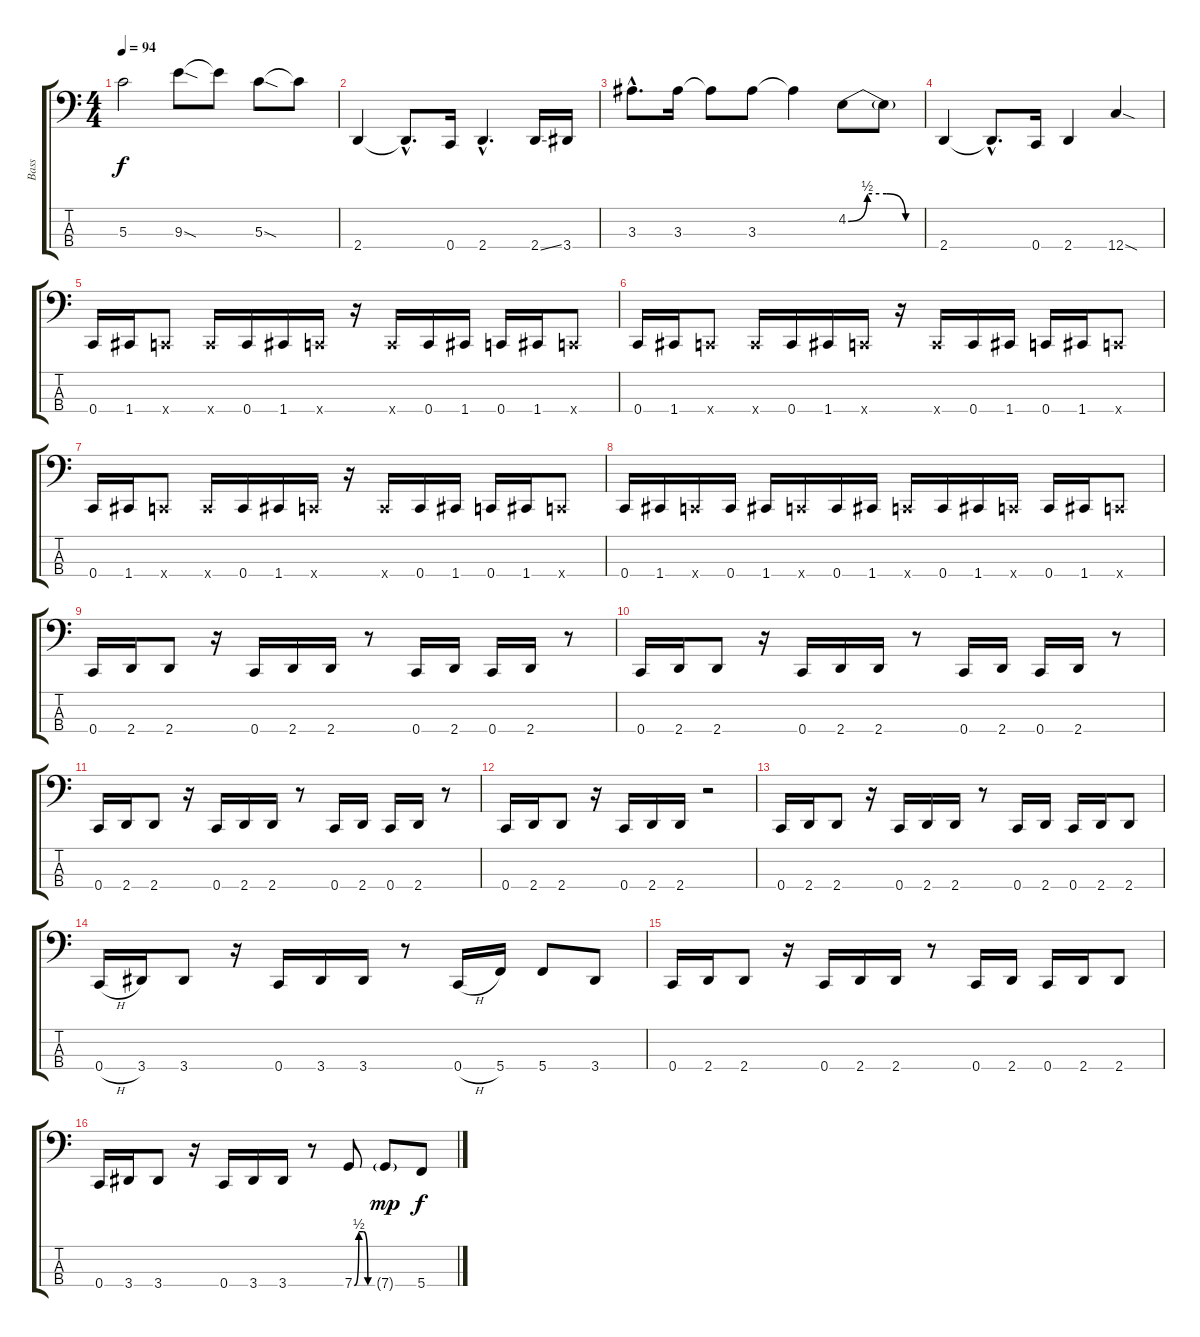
\track ("Bass" "Bass") {instrument electricbassfinger}
\staff {score tabs}
\tuning (F2 C2 G2 C1) {hide}
\ts (4 4)
\tempo 94
\clef f4
\ks c
5.3.2{dy f} 9.3{sod}.8 9.3{t}.8 5.3{sod}.8 5.3{t}.8 |
2.4.4 2.4{hac t}.8{d} 0.4.16 2.4{hac}.4{d} 2.4{ss}.16 3.4.16 |
3.3{hac}.8{d} 3.3.16 3.3{t}.8 3.3.8 3.3{t}.4 4.2{be (custom 0 0 15 2 30 2 45 0 60 0)}.8 4.2{t}.8 |
2.4.4 2.4{hac t}.8{d} 0.4.16 2.4.4 12.4{sod}.4 |
0.4.16 1.4.16 0.4{x}.8 0.4{x}.16 0.4.16 1.4.16 0.4{x}.16 r.16 0.4{x}.16 0.4.16 1.4.16 0.4.16 1.4.16 0.4{x}.8 |
0.4.16 1.4.16 0.4{x}.8 0.4{x}.16 0.4.16 1.4.16 0.4{x}.16 r.16 0.4{x}.16 0.4.16 1.4.16 0.4.16 1.4.16 0.4{x}.8 |
0.4.16 1.4.16 0.4{x}.8 0.4{x}.16 0.4.16 1.4.16 0.4{x}.16 r.16 0.4{x}.16 0.4.16 1.4.16 0.4.16 1.4.16 0.4{x}.8 |
0.4.16 1.4.16 0.4{x}.16 0.4.16 1.4.16 0.4{x}.16 0.4.16 1.4.16 0.4{x}.16 0.4.16 1.4.16 0.4{x}.16 0.4.16 1.4.16 0.4{x}.8 |
0.4.16 2.4.16 2.4.8 r.16 0.4.16 2.4.16 2.4.16 r.8 0.4.16 2.4.16 0.4.16 2.4.16 r.8 |
0.4.16 2.4.16 2.4.8 r.16 0.4.16 2.4.16 2.4.16 r.8 0.4.16 2.4.16 0.4.16 2.4.16 r.8 |
0.4.16 2.4.16 2.4.8 r.16 0.4.16 2.4.16 2.4.16 r.8 0.4.16 2.4.16 0.4.16 2.4.16 r.8 |
0.4.16 2.4.16 2.4.8 r.16 0.4.16 2.4.16 2.4.16 r.2 |
0.4.16 2.4.16 2.4.8 r.16 0.4.16 2.4.16 2.4.16 r.8 0.4.16 2.4.16 0.4.16 2.4.16 2.4.8 |
0.4{h}.16 3.4.16 3.4.8 r.16 0.4.16 3.4.16 3.4.16 r.8 0.4{h}.16 5.4.16 5.4.8 3.4.8 |
0.4.16 2.4.16 2.4.8 r.16 0.4.16 2.4.16 2.4.16 r.8 0.4.16 2.4.16 0.4.16 2.4.16 2.4.8 |
0.4.16 3.4.16 3.4.8 r.16 0.4.16 3.4.16 3.4.16 r.8 7.4{be (custom 0 0 15 2 30 2 45 0 60 0)}.8 7.4{g}.8{dy mp} 5.4.8{dy f}
